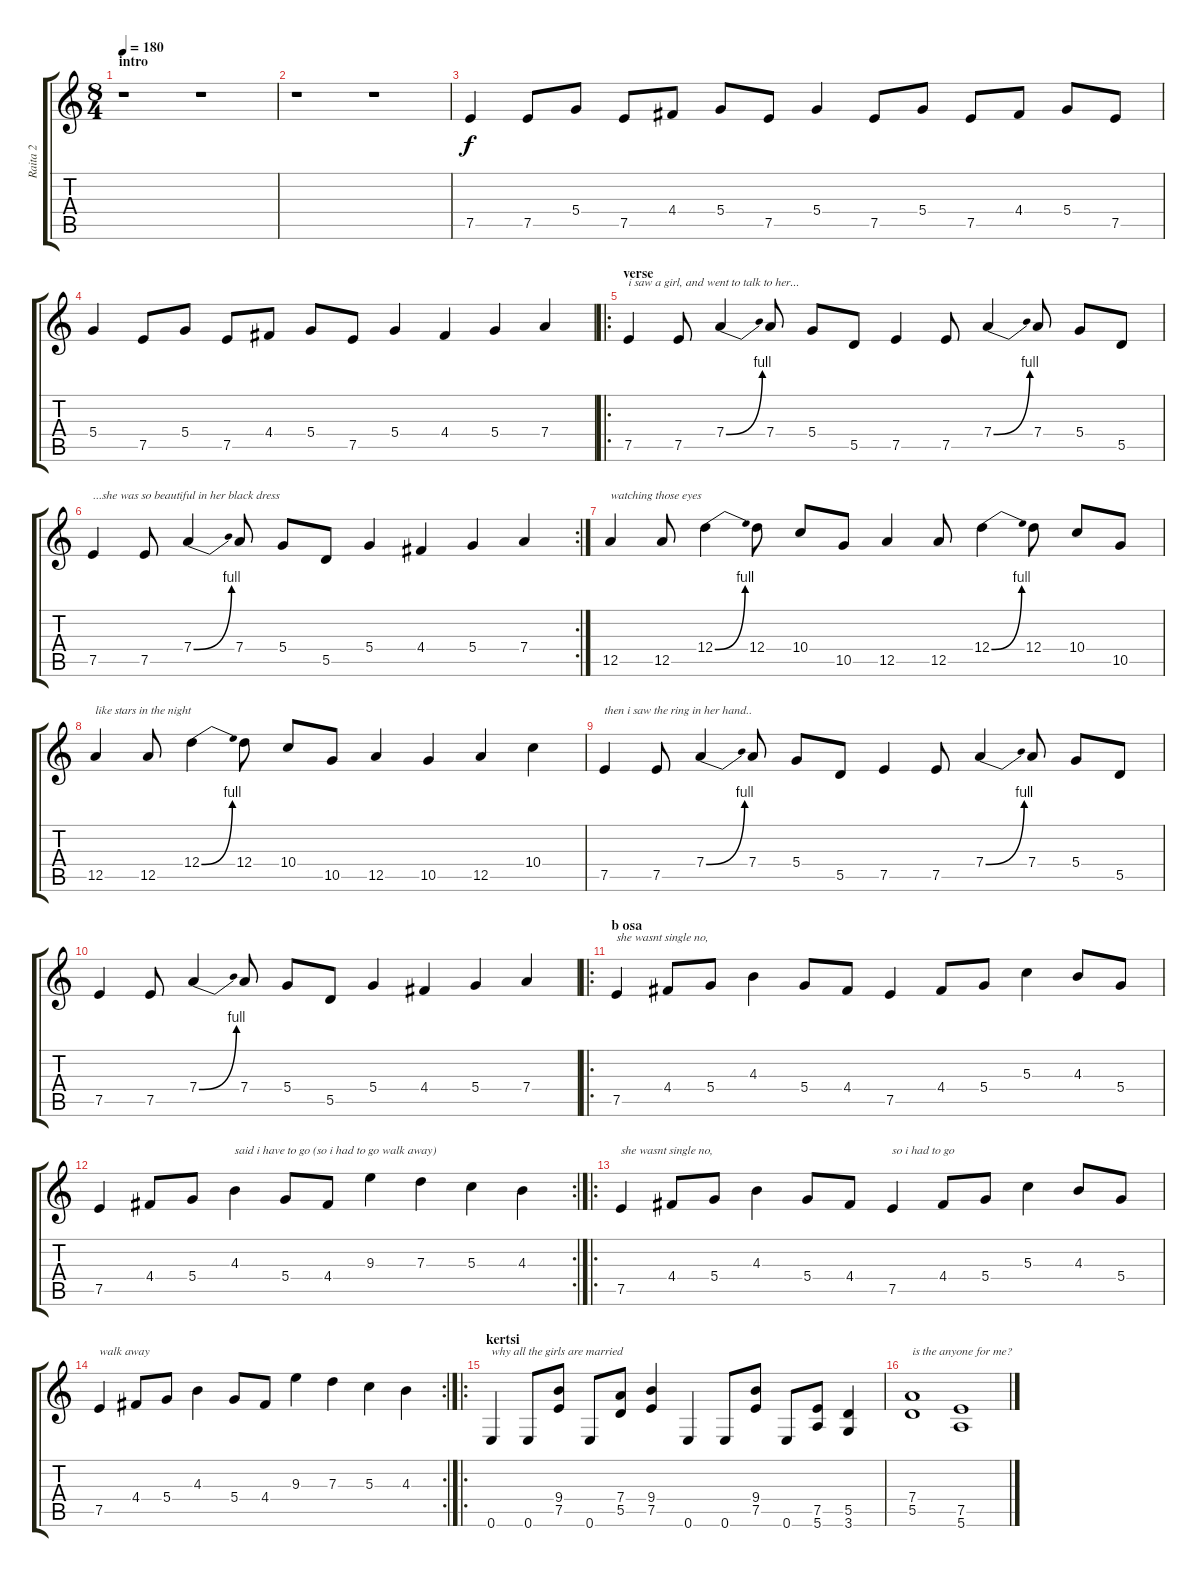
\track ("Raita 2" "Raita 2") {instrument overdrivenguitar}
\staff {score tabs}
\tuning (E4 B3 G3 D3 A2 E2) {hide}
\ts (8 4)
\section ("" "intro")
\tempo 180
\clef g2
\ks c
r.1{dy f instrument overdrivenguitar} r.1 |
r.1 r.1 |
7.5.4 7.5.8 5.4.8 7.5.8 4.4.8 5.4.8 7.5.8 5.4.4 7.5.8 5.4.8 7.5.8 4.4.8 5.4.8 7.5.8 |
5.4.4 7.5.8 5.4.8 7.5.8 4.4.8 5.4.8 7.5.8 5.4.4 4.4.4 5.4.4 7.4.4 |
\ro
\section ("" "verse")
7.5.4{txt "i saw a girl, and went to talk to her..."} 7.5.8 7.4{be (bend 0 0 60 4)}.4 7.4.8 5.4.8 5.5.8 7.5.4 7.5.8 7.4{be (bend 0 0 60 4)}.4 7.4.8 5.4.8 5.5.8 |
\rc 2
7.5.4{txt "...she was so beautiful in her black dress"} 7.5.8 7.4{be (bend 0 0 60 4)}.4 7.4.8 5.4.8 5.5.8 5.4.4 4.4.4 5.4.4 7.4.4 |
12.5.4{txt "watching those eyes "} 12.5.8 12.4{be (bend 0 0 60 4)}.4 12.4.8 10.4.8 10.5.8 12.5.4 12.5.8 12.4{be (bend 0 0 60 4)}.4 12.4.8 10.4.8 10.5.8 |
12.5.4{txt "like stars in the night"} 12.5.8 12.4{be (bend 0 0 60 4)}.4 12.4.8 10.4.8 10.5.8 12.5.4 10.5.4 12.5.4 10.4.4 |
7.5.4{txt "then i saw the ring in her hand.."} 7.5.8 7.4{be (bend 0 0 60 4)}.4 7.4.8 5.4.8 5.5.8 7.5.4 7.5.8 7.4{be (bend 0 0 60 4)}.4 7.4.8 5.4.8 5.5.8 |
7.5.4 7.5.8 7.4{be (bend 0 0 60 4)}.4 7.4.8 5.4.8 5.5.8 5.4.4 4.4.4 5.4.4 7.4.4 |
\ro
\section ("" "b osa")
7.5.4{txt "she wasnt single no, "} 4.4.8 5.4.8 4.3.4 5.4.8 4.4.8 7.5.4 4.4.8 5.4.8 5.3.4 4.3.8 5.4.8 |
\rc 2
7.5.4 4.4.8 5.4.8 4.3.4{txt "said i have to go (so i had to go walk away)"} 5.4.8 4.4.8 9.3.4 7.3.4 5.3.4 4.3.4 |
\ro
7.5.4{txt "she wasnt single no, "} 4.4.8 5.4.8 4.3.4 5.4.8 4.4.8 7.5.4{txt "so i had to go"} 4.4.8 5.4.8 5.3.4 4.3.8 5.4.8 |
\rc 2
7.5.4{txt "walk away"} 4.4.8 5.4.8 4.3.4 5.4.8 4.4.8 9.3.4 7.3.4 5.3.4 4.3.4 |
\ro
\section ("" "kertsi")
0.6.4{txt "why all the girls are married"} 0.6.8 (9.4 7.5).8 0.6.8 (7.4 5.5).8 (9.4 7.5).4 0.6.4 0.6.8 (9.4 7.5).8 0.6.8 (7.5 5.6).8 (5.5 3.6).4 |
(7.4 5.5).1{txt "is the anyone for me?"} (7.5 5.6).1
